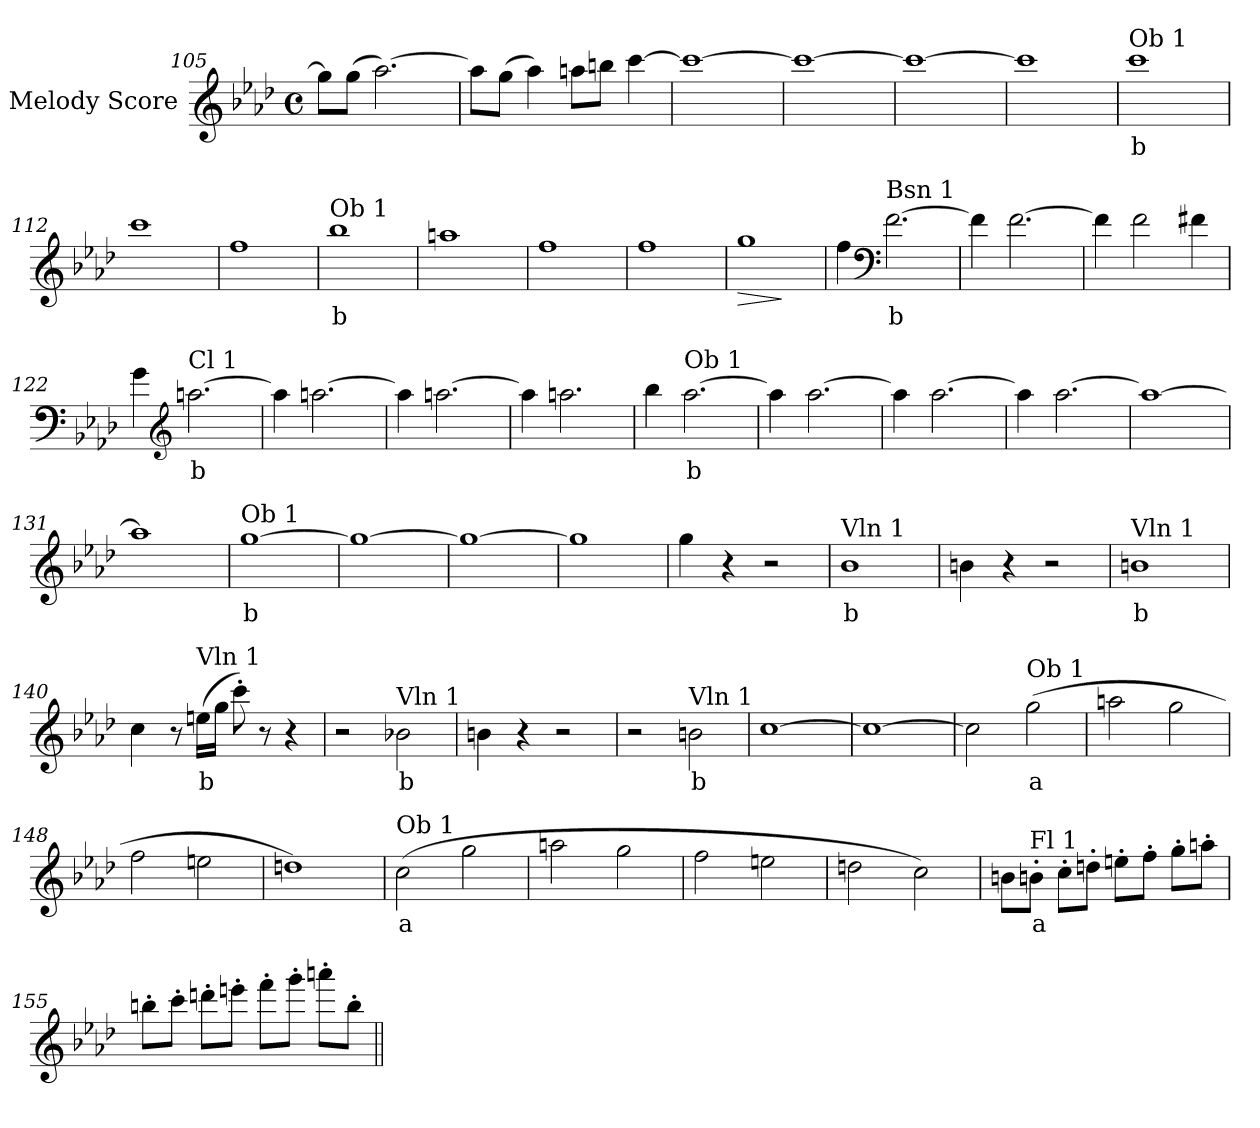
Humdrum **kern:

**kern	**text	**dynam
*part1	*part1	*part1
*staff1	*staff1	*staff1
*I"Melody Score	*	*
*clefG2	*	*
*k[b-e-a-d-]	*	*
*M4/4	*	*
*met(c)	*	*
=105	=105	=105
8gg\L]	.	.
(8gg\J	.	.
[2.aa-\)	.	.
=106	=106	=106
8aa-\L]	.	.
(8gg\J	.	.
4aa-\)	.	.
8aan\L	.	.
8bbn\J	.	.
[4ccc\	.	.
=107	=107	=107
1ccc_	.	.
=108	=108	=108
1ccc_	.	.
=109	=109	=109
1ccc_	.	.
=110	=110	=110
1ccc]	.	.
=111	=111	=111
!LO:TX:a:t=Ob 1	!	!
!	!LO:LY:b:color=#FF0000	!
1ccc	b	.
=112	=112	=112
1ccc	.	.
=113	=113	=113
1ff	.	.
=114	=114	=114
!LO:TX:a:t=Ob 1	!	!
!	!LO:LY:b:color=#FF0000	!
1bb-	b	.
=115	=115	=115
1aan	.	.
=116	=116	=116
1ff	.	.
=117	=117	=117
1ff	.	.
=118	=118	=118
!	!	!LO:HP:b
1gg	.	>
.	.	]
=119	=119	=119
4ff\	.	.
*clefF4	*	*
!LO:TX:a:t=Bsn 1	!	!
!	!LO:LY:b:color=#FF0000	!
[2.f\	b	.
=120	=120	=120
4f\]	.	.
[2.f\	.	.
=121	=121	=121
4f\]	.	.
2f\	.	.
4f#X\	.	.
=122	=122	=122
4g\	.	.
*clefG2	*	*
!LO:TX:a:t=Cl 1	!	!
!	!LO:LY:b:color=#FF0000	!
[2.aa\	b	.
=123	=123	=123
4aa\]	.	.
[2.aa\	.	.
=124	=124	=124
4aa\]	.	.
[2.aa\	.	.
=125	=125	=125
4aa\]	.	.
2.aa\	.	.
=126	=126	=126
4bb-\	.	.
!LO:TX:a:t=Ob 1	!	!
!	!LO:LY:b:color=#FF0000	!
[2.aa-\	b	.
=127	=127	=127
4aa-\]	.	.
[2.aa-\	.	.
=128	=128	=128
4aa-\]	.	.
[2.aa-\	.	.
=129	=129	=129
4aa-\]	.	.
[2.aa-\	.	.
=130	=130	=130
1aa-_	.	.
=131	=131	=131
1aa-]	.	.
=132	=132	=132
!LO:TX:a:t=Ob 1	!	!
!	!LO:LY:b:color=#FF0000	!
[1gg	b	.
=133	=133	=133
1gg_	.	.
=134	=134	=134
1gg_	.	.
=135	=135	=135
1gg]	.	.
=136	=136	=136
4gg\	.	.
4r	.	.
2r	.	.
=137	=137	=137
!LO:TX:a:t=Vln 1	!	!
!	!LO:LY:b:color=#FF0000	!
1b-	b	.
=138	=138	=138
4bn\	.	.
4r	.	.
2r	.	.
=139	=139	=139
!LO:TX:a:t=Vln 1	!	!
!	!LO:LY:b:color=#FF0000	!
1bn	b	.
=140	=140	=140
4cc\	.	.
8r	.	.
!LO:TX:a:t=Vln 1	!	!
!	!LO:LY:b:color=#FF0000	!
(16een\LL	b	.
16gg\JJ	.	.
8ccc'\)	.	.
8r	.	.
4r	.	.
=141	=141	=141
2r	.	.
!LO:TX:a:t=Vln 1	!	!
!	!LO:LY:b:color=#FF0000	!
2b-X\	b	.
=142	=142	=142
4bn\	.	.
4r	.	.
2r	.	.
=143	=143	=143
2r	.	.
!LO:TX:a:t=Vln 1	!	!
!	!LO:LY:b:color=#FF0000	!
2bn\	b	.
=144	=144	=144
[1cc	.	.
=145	=145	=145
1cc_	.	.
=146	=146	=146
2cc]	.	.
!LO:TX:a:t=Ob 1	!	!
!	!LO:LY:b:color=#FF0000	!
(2gg\	a	.
=147	=147	=147
2aan\	.	.
2gg\	.	.
=148	=148	=148
2ff\	.	.
2een\	.	.
=149	=149	=149
1ddn)	.	.
=150	=150	=150
!LO:TX:a:t=Ob 1	!	!
!	!LO:LY:b:color=#FF0000	!
(2cc\	a	.
2gg\	.	.
=151	=151	=151
2aan\	.	.
2gg\	.	.
=152	=152	=152
2ff\	.	.
2een\	.	.
=153	=153	=153
2ddn\	.	.
2cc\)	.	.
=154	=154	=154
8bn\L	.	.
!LO:TX:a:t=Fl 1	!	!
!	!LO:LY:b:color=#FF0000	!
8bn'\J	a	.
8cc'\L	.	.
8ddn'\J	.	.
8een'\L	.	.
8ff'\J	.	.
8gg'\L	.	.
8aan'\J	.	.
=155	=155	=155
8bbn'\L	.	.
8ccc'\J	.	.
8dddn'\L	.	.
8eeen'\J	.	.
8fff'\L	.	.
8ggg'\J	.	.
8aaan'\L	.	.
8bb'\J	.	.
=||	=||	=||
*-	*-	*-
